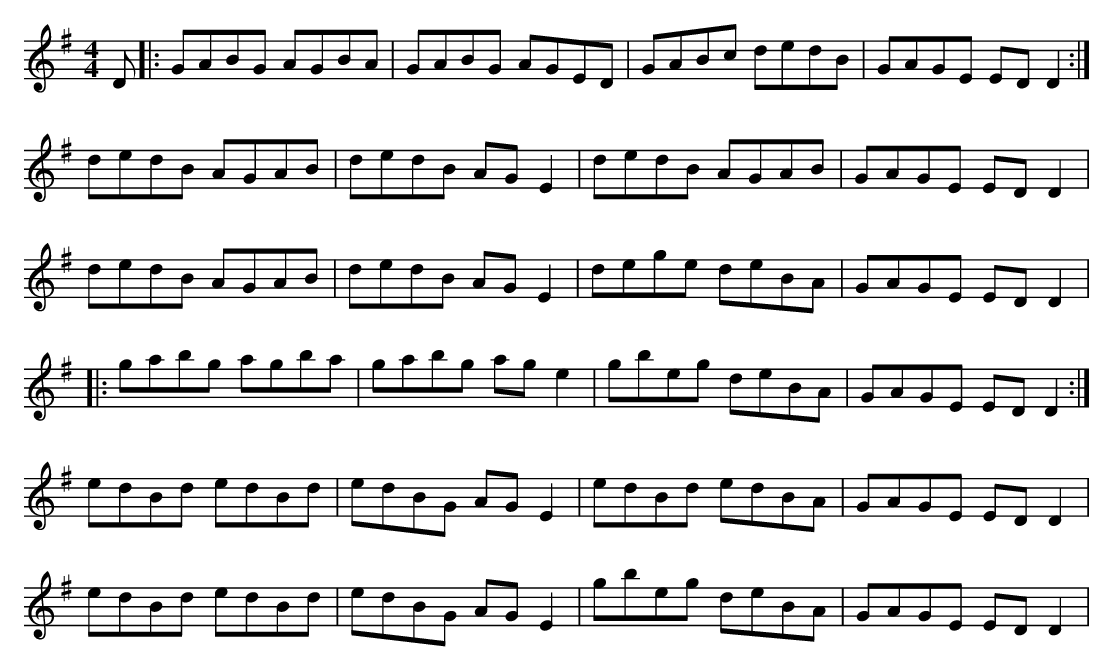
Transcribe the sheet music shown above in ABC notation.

X:1
M:4/4
K:G
D|:GABG AGBA|GABG AGED|GABc dedB|GAGE ED D2:|
dedB AGAB|dedB AG E2|dedB AGAB|GAGE ED D2|
dedB AGAB|dedB AG E2|dege deBA|GAGE ED D2|
|:gabg agba|gabg ag e2|gbeg deBA|GAGE ED D2:|
edBd edBd|edBG AG E2|edBd edBA|GAGE ED D2|
edBd edBd|edBG AG E2|gbeg deBA|GAGE ED D2|
